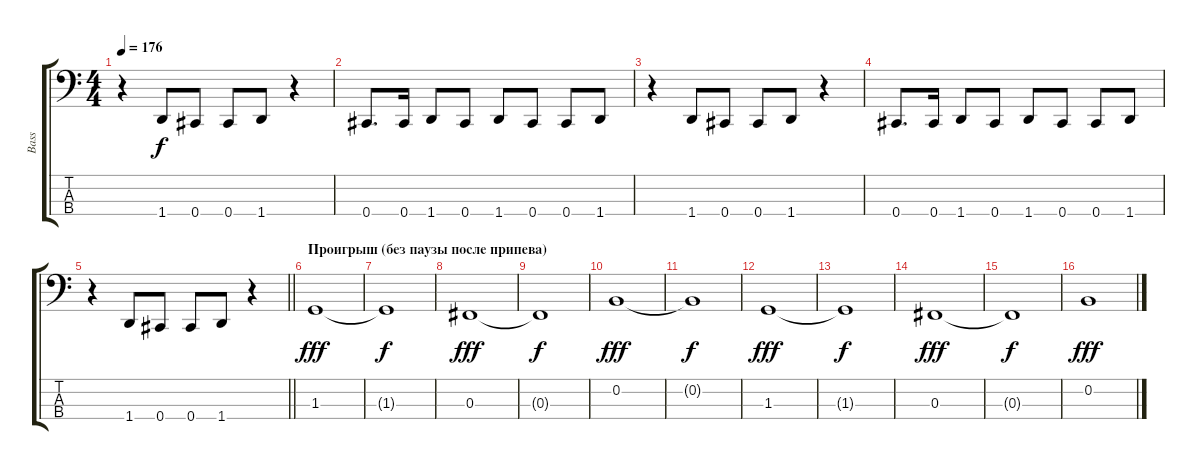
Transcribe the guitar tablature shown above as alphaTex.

\track ("Bass" "Bass") {instrument electricbassfinger}
\staff {score tabs}
\tuning (E2 B1 Gb1 Db1) {hide}
\ts (4 4)
\tempo 176
\clef f4
\ks c
r.4{dy f} 1.4.8 0.4.8 0.4.8 1.4.8 r.4 |
0.4.8{d} 0.4.16 1.4.8 0.4.8 1.4.8 0.4.8 0.4.8 1.4.8 |
r.4 1.4.8 0.4.8 0.4.8 1.4.8 r.4 |
0.4.8{d} 0.4.16 1.4.8 0.4.8 1.4.8 0.4.8 0.4.8 1.4.8 |
\barLineRight lightlight
r.4 1.4.8 0.4.8 0.4.8 1.4.8 r.4 |
\section ("" "Проигрыш (без паузы после припева)")
1.3.1{dy fff} |
1.3{t}.1{dy f} |
0.3.1{dy fff} |
0.3{t}.1{dy f} |
0.2.1{dy fff} |
0.2{t}.1{dy f} |
1.3.1{dy fff} |
1.3{t}.1{dy f} |
0.3.1{dy fff} |
0.3{t}.1{dy f} |
0.2.1{dy fff}
